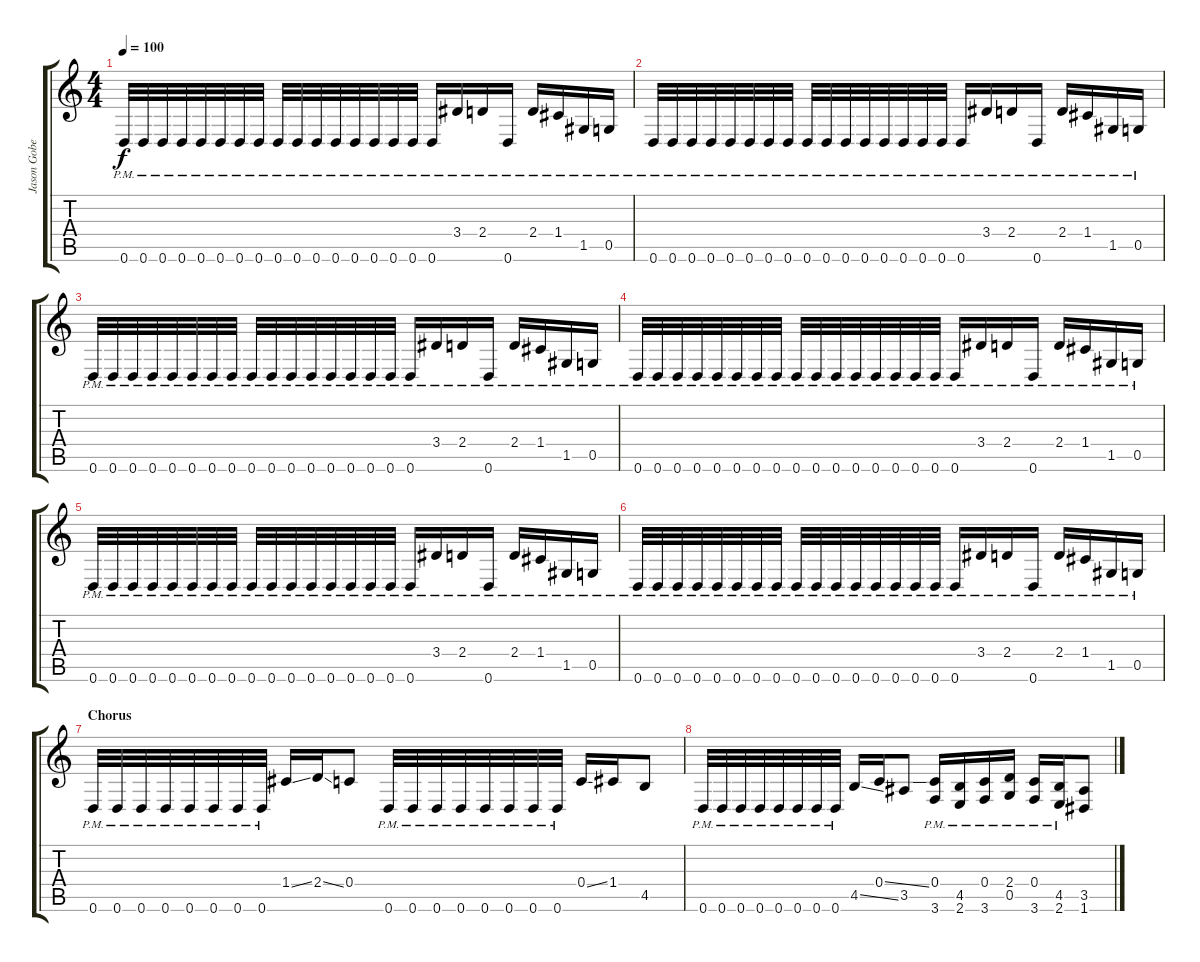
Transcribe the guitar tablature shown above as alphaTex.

\track ("Jason Gobel " "Jason Gobe") {instrument distortionguitar}
\staff {score tabs}
\tuning (D4 A3 F3 C3 G2 D2) {hide}
\ts (4 4)
\tempo 100
\clef g2
\ks c
0.6{pm}.32{dy f} 0.6{pm}.32 0.6{pm}.32 0.6{pm}.32 0.6{pm}.32 0.6{pm}.32 0.6{pm}.32 0.6{pm}.32 0.6{pm}.32 0.6{pm}.32 0.6{pm}.32 0.6{pm}.32 0.6{pm}.32 0.6{pm}.32 0.6{pm}.32 0.6{pm}.32 0.6{pm}.16 3.4{pm}.16 2.4{pm}.16 0.6{pm}.16 2.4{pm}.16 1.4{pm}.16 1.5{pm}.16 0.5{pm}.16 |
0.6{pm}.32 0.6{pm}.32 0.6{pm}.32 0.6{pm}.32 0.6{pm}.32 0.6{pm}.32 0.6{pm}.32 0.6{pm}.32 0.6{pm}.32 0.6{pm}.32 0.6{pm}.32 0.6{pm}.32 0.6{pm}.32 0.6{pm}.32 0.6{pm}.32 0.6{pm}.32 0.6{pm}.16 3.4{pm}.16 2.4{pm}.16 0.6{pm}.16 2.4{pm}.16 1.4{pm}.16 1.5{pm}.16 0.5{pm}.16 |
0.6{pm}.32 0.6{pm}.32 0.6{pm}.32 0.6{pm}.32 0.6{pm}.32 0.6{pm}.32 0.6{pm}.32 0.6{pm}.32 0.6{pm}.32 0.6{pm}.32 0.6{pm}.32 0.6{pm}.32 0.6{pm}.32 0.6{pm}.32 0.6{pm}.32 0.6{pm}.32 0.6{pm}.16 3.4{pm}.16 2.4{pm}.16 0.6{pm}.16 2.4{pm}.16 1.4{pm}.16 1.5{pm}.16 0.5{pm}.16 |
0.6{pm}.32 0.6{pm}.32 0.6{pm}.32 0.6{pm}.32 0.6{pm}.32 0.6{pm}.32 0.6{pm}.32 0.6{pm}.32 0.6{pm}.32 0.6{pm}.32 0.6{pm}.32 0.6{pm}.32 0.6{pm}.32 0.6{pm}.32 0.6{pm}.32 0.6{pm}.32 0.6{pm}.16 3.4{pm}.16 2.4{pm}.16 0.6{pm}.16 2.4{pm}.16 1.4{pm}.16 1.5{pm}.16 0.5{pm}.16 |
0.6{pm}.32 0.6{pm}.32 0.6{pm}.32 0.6{pm}.32 0.6{pm}.32 0.6{pm}.32 0.6{pm}.32 0.6{pm}.32 0.6{pm}.32 0.6{pm}.32 0.6{pm}.32 0.6{pm}.32 0.6{pm}.32 0.6{pm}.32 0.6{pm}.32 0.6{pm}.32 0.6{pm}.16 3.4{pm}.16 2.4{pm}.16 0.6{pm}.16 2.4{pm}.16 1.4{pm}.16 1.5{pm}.16 0.5{pm}.16 |
0.6{pm}.32 0.6{pm}.32 0.6{pm}.32 0.6{pm}.32 0.6{pm}.32 0.6{pm}.32 0.6{pm}.32 0.6{pm}.32 0.6{pm}.32 0.6{pm}.32 0.6{pm}.32 0.6{pm}.32 0.6{pm}.32 0.6{pm}.32 0.6{pm}.32 0.6{pm}.32 0.6{pm}.16 3.4{pm}.16 2.4{pm}.16 0.6{pm}.16 2.4{pm}.16 1.4{pm}.16 1.5{pm}.16 0.5{pm}.16 |
\section ("" "Chorus")
0.6{pm}.32 0.6{pm}.32 0.6{pm}.32 0.6{pm}.32 0.6{pm}.32 0.6{pm}.32 0.6{pm}.32 0.6{pm}.32 1.4{ss}.16 2.4{ss}.16 0.4.8 0.6{pm}.32 0.6{pm}.32 0.6{pm}.32 0.6{pm}.32 0.6{pm}.32 0.6{pm}.32 0.6{pm}.32 0.6{pm}.32 0.4{ss}.16 1.4.16 4.5.8 |
0.6{pm}.32 0.6{pm}.32 0.6{pm}.32 0.6{pm}.32 0.6{pm}.32 0.6{pm}.32 0.6{pm}.32 0.6{pm}.32 4.5{ss}.16 0.4{ss}.16 3.5.8 (0.4{pm} 3.6{pm}).16 (4.5{pm} 2.6{pm}).16 (0.4{pm} 3.6{pm}).16 (2.4{pm} 0.5{pm}).16 (0.4{pm} 3.6{pm}).16 (4.5{pm} 2.6{pm}).16 (3.5 1.6).8
